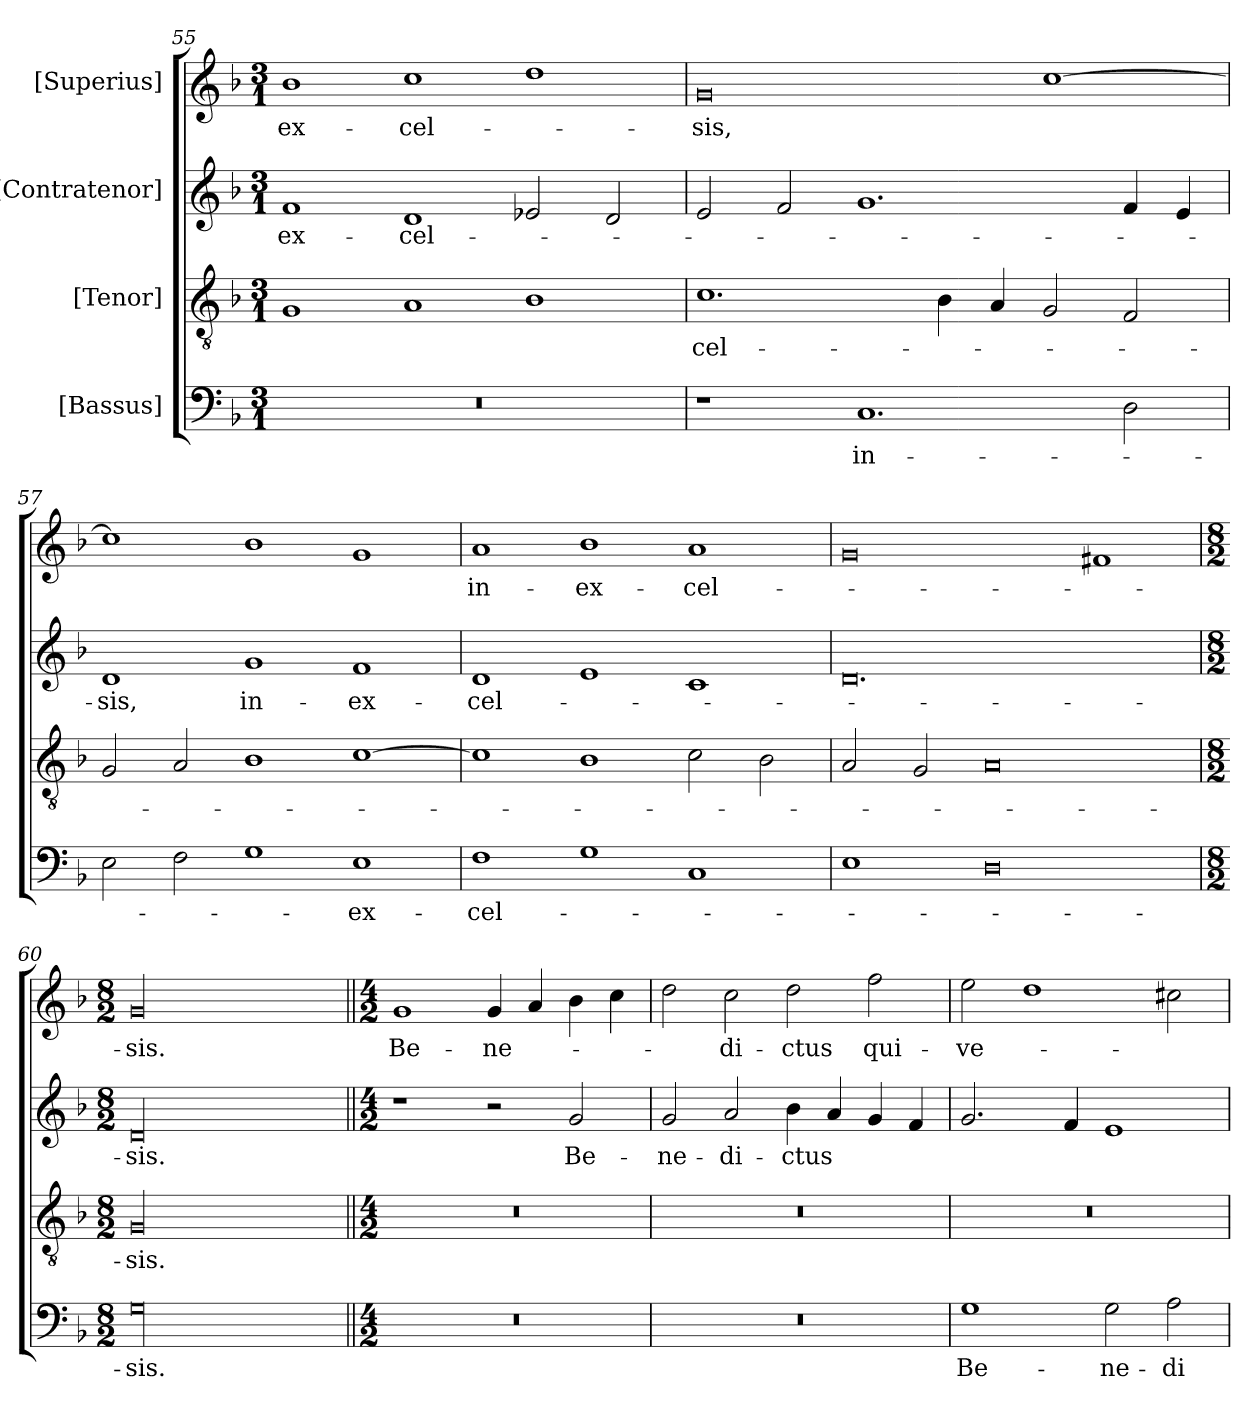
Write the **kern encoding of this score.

**kern	**text	**kern	**text	**kern	**text	**kern	**text
*part4	*part4	*part3	*part3	*part2	*part2	*part1	*part1
*staff4	*staff4	*staff3	*staff3	*staff2	*staff2	*staff1	*staff1
*I"[Bassus]	*	*I"[Tenor]	*	*I"[Contratenor]	*	*I"[Superius]	*
*clefF4	*	*clefGv2	*	*clefG2	*	*clefG2	*
*k[b-]	*	*k[b-]	*	*k[b-]	*	*k[b-]	*
*M3/1	*	*M3/1	*	*M3/1	*	*M3/1	*
=55	=55	=55	=55	=55	=55	=55	=55
!LO:N:vis=0	!	!	!	!	!	!	!
0.r	.	1G/	.	1f/	ex-	1b-\	ex-
.	.	1A/	.	1d/	-cel-	1cc\	-cel-
.	.	1B-\	.	2e-X/	.	1dd\	.
.	.	.	.	2d/	.	.	.
=56	=56	=56	=56	=56	=56	=56	=56
1r	.	1.c\	-cel-	2e/	.	0g/	-sis,
.	.	.	.	2f/	.	.	.
1.C/	in-	.	.	1.g/	.	.	.
.	.	4B-\	.	.	.	.	.
.	.	4A/	.	.	.	.	.
.	.	2G/	.	.	.	[1cc\	.
2D\	.	2F/	.	4f/	.	.	.
.	.	.	.	4e/	.	.	.
=57	=57	=57	=57	=57	=57	=57	=57
2E\	.	2G/	.	1d/	-sis,	1cc\]	.
2F\	.	2A/	.	.	.	.	.
1G\	.	1B-\	.	1g/	in-	1b-\	.
1E\	ex-	[1c\	.	1f/	ex-	1g/	.
=58	=58	=58	=58	=58	=58	=58	=58
1F\	-cel-	1c\]	.	1d/	-cel-	1a/	in-
1G\	.	1B-\	.	1e/	.	1b-\	ex-
1C/	.	2c\	.	1c/	.	1a/	-cel-
.	.	2B-\	.	.	.	.	.
=59	=59	=59	=59	=59	=59	=59	=59
1E\	.	2A/	.	0.d/	.	0g/	.
.	.	2G/	.	.	.	.	.
0D\	.	0A/	.	.	.	.	.
.	.	.	.	.	.	1f#X/	.
=60	=60	=60	=60	=60	=60	=60	=60
*M8/2	*	*M8/2	*	*M8/2	*	*M8/2	*
00G\	-sis.	00G/	-sis.	00d/	-sis.	00g/	-sis.
=61||	=61||	=61||	=61||	=61||	=61||	=61||	=61||
*M4/2	*	*M4/2	*	*M4/2	*	*M4/2	*
0r	.	0r	.	1r	.	1g/	Be-
.	.	.	.	2r	.	4g/	-ne-
.	.	.	.	.	.	4a/	.
.	.	.	.	2g/	Be-	4b-\	.
.	.	.	.	.	.	4cc\	.
=62	=62	=62	=62	=62	=62	=62	=62
0r	.	0r	.	2g/	-ne-	2dd\	.
.	.	.	.	2a/	-di-	2cc\	-di-
.	.	.	.	4b-\	-ctus	2dd\	-ctus
.	.	.	.	4a/	.	.	.
.	.	.	.	4g/	.	2ff\	qui-
.	.	.	.	4f/	.	.	.
=63	=63	=63	=63	=63	=63	=63	=63
1G\	Be-	0r	.	2.g/	.	2ee\	ve-
.	.	.	.	.	.	1dd\	.
.	.	.	.	4f/	.	.	.
2G\	-ne-	.	.	1e/	.	.	.
2A\	-di-	.	.	.	.	2cc#X\	.
=	=	=	=	=	=	=	=
*-	*-	*-	*-	*-	*-	*-	*-
